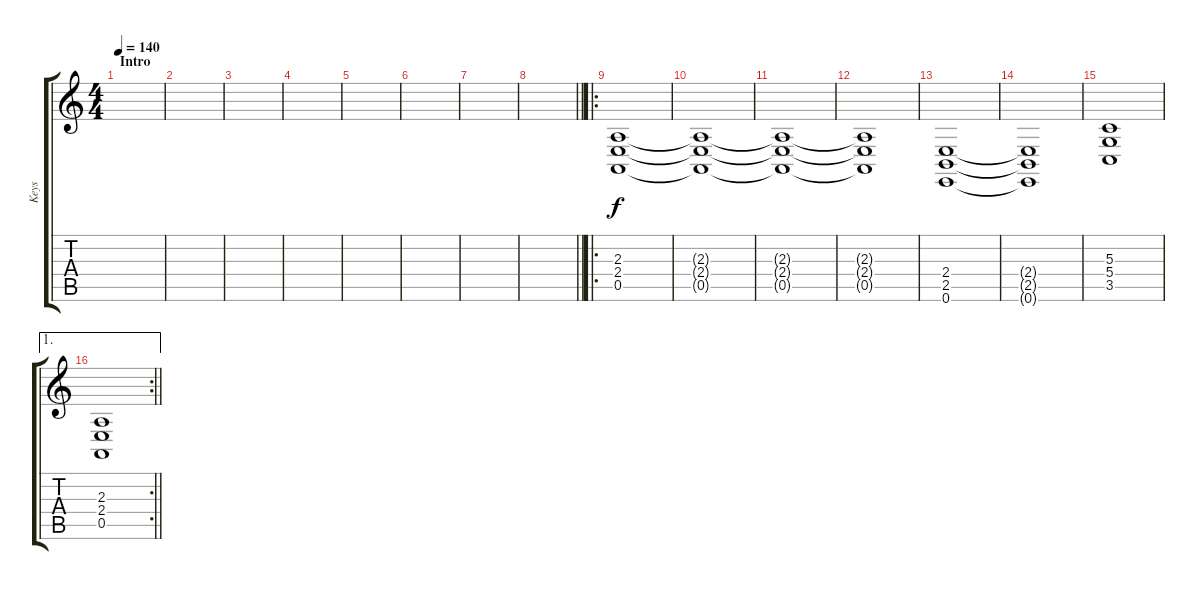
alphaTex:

\track ("Keys" "Keys") {instrument drawbarorgan}
\staff {score tabs}
\tuning (E4 B3 G3 D3 A2 E2) {hide}
\ts (4 4)
\section ("" "Intro")
\tempo 140
\clef g2
\ks c
|
|
|
|
|
|
|
\barLineRight lightlight
|
\ro
\section ("" "")
(2.3 2.4 0.5).1 |
(2.3{t} 2.4{t} 0.5{t}).1 |
(2.3{t} 2.4{t} 0.5{t}).1 |
(2.3{t} 2.4{t} 0.5{t}).1 |
(2.4 2.5 0.6).1 |
(2.4{t} 2.5{t} 0.6{t}).1 |
(5.3 5.4 3.5).1 |
\ae 1
\rc 2
\barLineRight lightlight
(2.3 2.4 0.5).1
